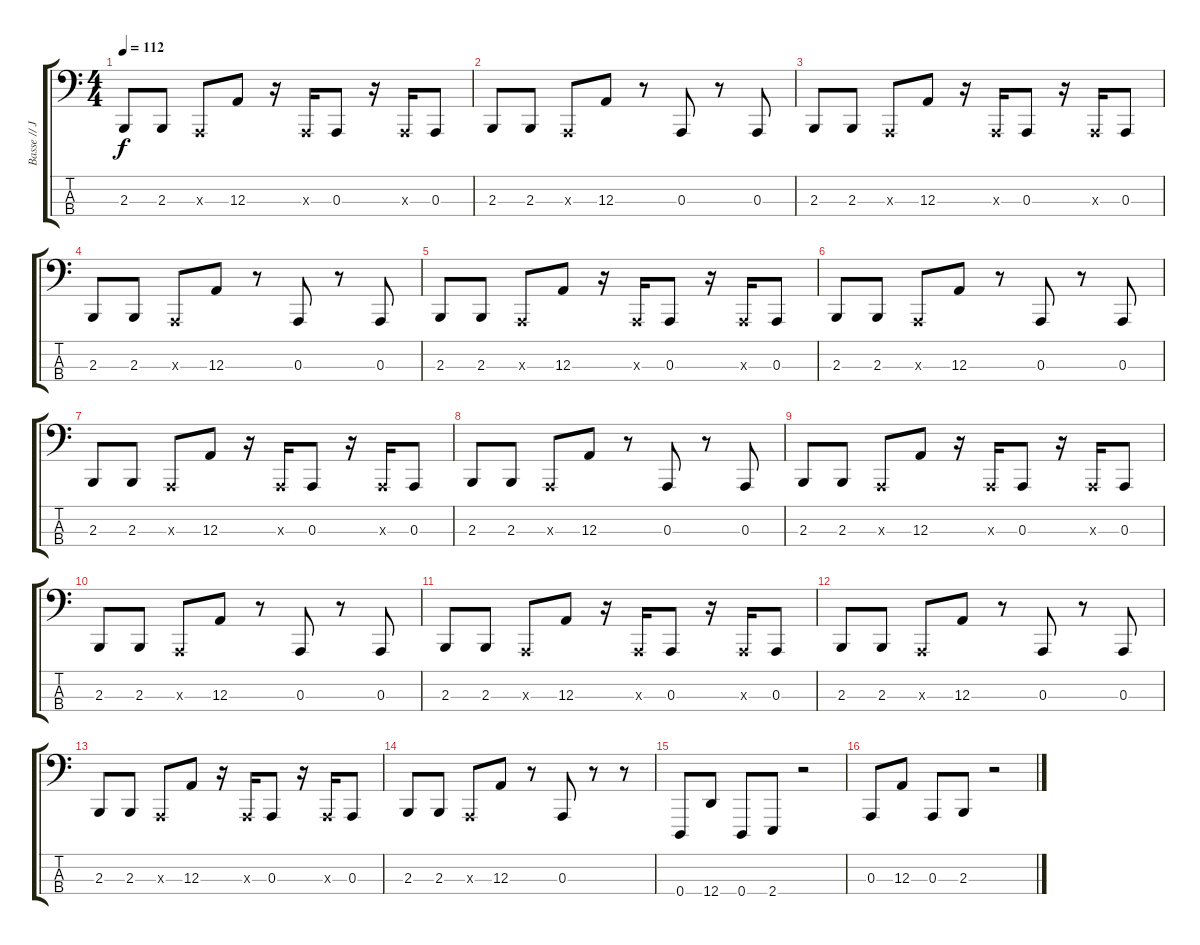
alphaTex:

\track ("Basse // Jeordie White" "Basse // J") {instrument lead8bassandlead}
\staff {score tabs}
\tuning (G2 D2 A1 D1) {hide}
\ts (4 4)
\tempo 112
\clef f4
\ks c
2.3.8{dy f} 2.3.8 0.3{x}.8 12.3.8 r.16 0.3{x}.16 0.3.8 r.16 0.3{x}.16 0.3.8 |
2.3.8 2.3.8 0.3{x}.8 12.3.8 r.8 0.3.8 r.8 0.3.8 |
2.3.8 2.3.8 0.3{x}.8 12.3.8 r.16 0.3{x}.16 0.3.8 r.16 0.3{x}.16 0.3.8 |
2.3.8 2.3.8 0.3{x}.8 12.3.8 r.8 0.3.8 r.8 0.3.8 |
2.3.8 2.3.8 0.3{x}.8 12.3.8 r.16 0.3{x}.16 0.3.8 r.16 0.3{x}.16 0.3.8 |
2.3.8 2.3.8 0.3{x}.8 12.3.8 r.8 0.3.8 r.8 0.3.8 |
2.3.8 2.3.8 0.3{x}.8 12.3.8 r.16 0.3{x}.16 0.3.8 r.16 0.3{x}.16 0.3.8 |
2.3.8 2.3.8 0.3{x}.8 12.3.8 r.8 0.3.8 r.8 0.3.8 |
2.3.8 2.3.8 0.3{x}.8 12.3.8 r.16 0.3{x}.16 0.3.8 r.16 0.3{x}.16 0.3.8 |
2.3.8 2.3.8 0.3{x}.8 12.3.8 r.8 0.3.8 r.8 0.3.8 |
2.3.8 2.3.8 0.3{x}.8 12.3.8 r.16 0.3{x}.16 0.3.8 r.16 0.3{x}.16 0.3.8 |
2.3.8 2.3.8 0.3{x}.8 12.3.8 r.8 0.3.8 r.8 0.3.8 |
2.3.8 2.3.8 0.3{x}.8 12.3.8 r.16 0.3{x}.16 0.3.8 r.16 0.3{x}.16 0.3.8 |
2.3.8 2.3.8 0.3{x}.8 12.3.8 r.8 0.3.8 r.8 r.8 |
0.4.8{instrument lead8bassandlead} 12.4.8 0.4.8 2.4.8 r.2 |
0.3.8 12.3.8 0.3.8 2.3.8 r.2
